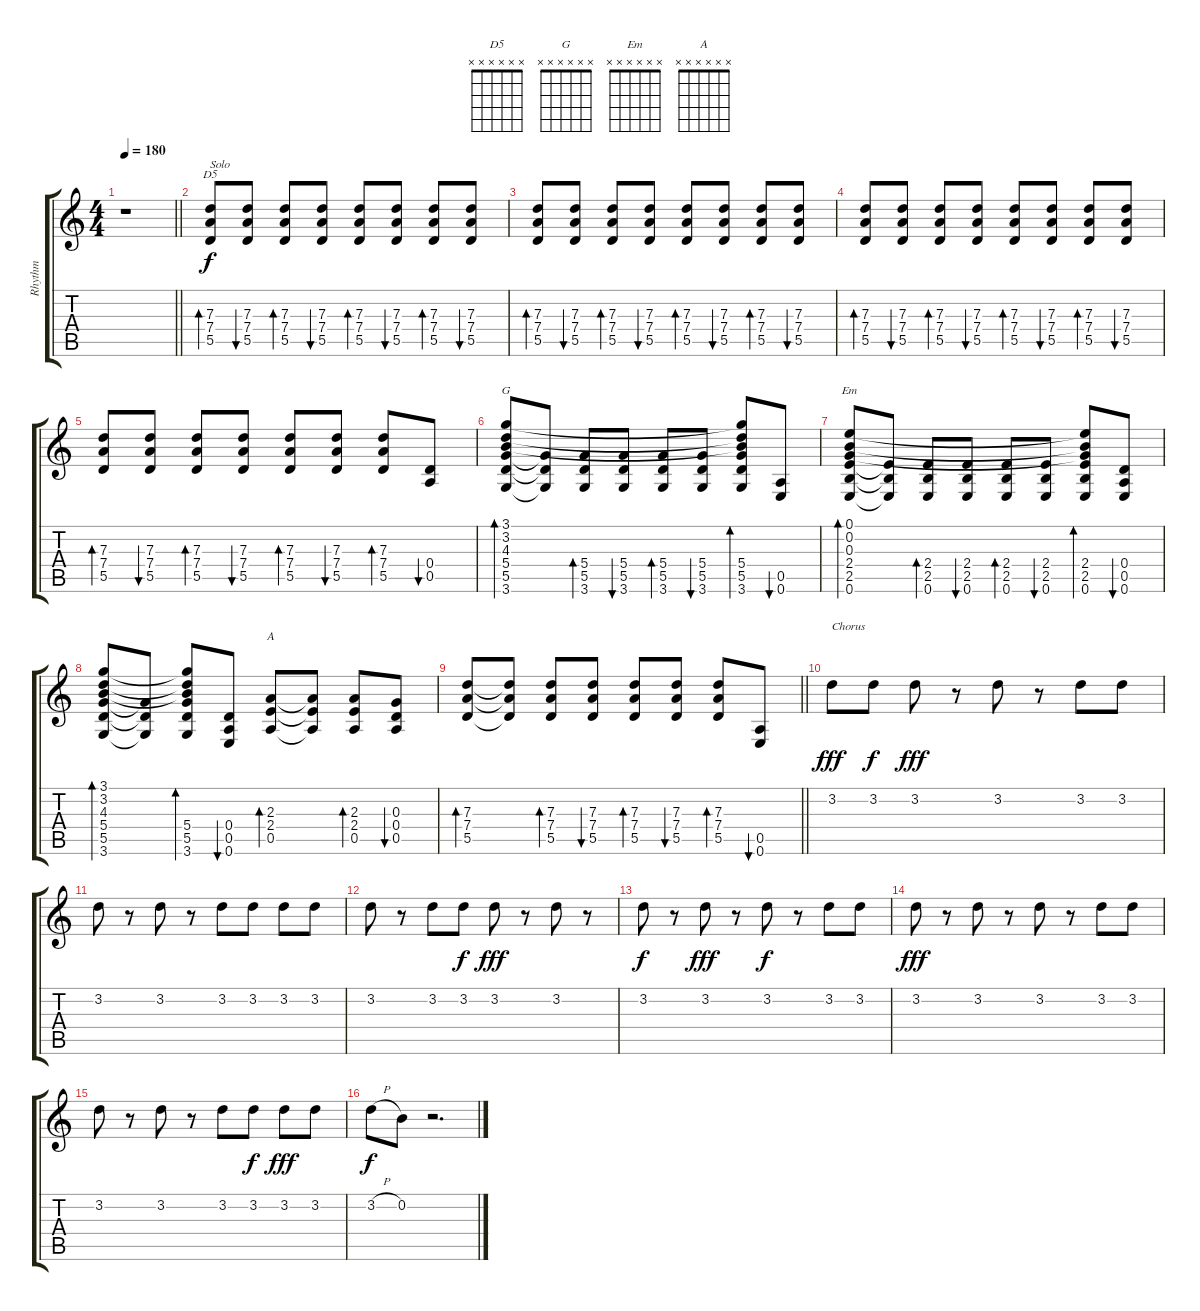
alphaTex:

\track ("Rhythm" "Rhythm") {instrument distortionguitar}
\staff {score tabs}
\tuning (E4 B3 G3 D3 A2 E2) {hide}
\chord ("D5" x x x x x x)
\chord ("G" x x x x x x)
\chord ("Em" x x x x x x)
\chord ("A" x x x x x x)
\ts (4 4)
\tempo 180
\clef g2
\barLineRight lightlight
\ks c
r.1{dy f} |
(7.3 7.4 5.5).8{bd 60 ch "D5" txt "Solo"} (7.3 7.4 5.5).8{bu 60} (7.3 7.4 5.5).8{bd 60} (7.3 7.4 5.5).8{bu 60} (7.3 7.4 5.5).8{bd 60} (7.3 7.4 5.5).8{bu 60} (7.3 7.4 5.5).8{bd 60} (7.3 7.4 5.5).8{bu 60} |
(7.3 7.4 5.5).8{bd 60} (7.3 7.4 5.5).8{bu 60} (7.3 7.4 5.5).8{bd 60} (7.3 7.4 5.5).8{bu 60} (7.3 7.4 5.5).8{bd 60} (7.3 7.4 5.5).8{bu 60} (7.3 7.4 5.5).8{bd 60} (7.3 7.4 5.5).8{bu 60} |
(7.3 7.4 5.5).8{bd 60} (7.3 7.4 5.5).8{bu 60} (7.3 7.4 5.5).8{bd 60} (7.3 7.4 5.5).8{bu 60} (7.3 7.4 5.5).8{bd 60} (7.3 7.4 5.5).8{bu 60} (7.3 7.4 5.5).8{bd 60} (7.3 7.4 5.5).8{bu 60} |
(7.3 7.4 5.5).8{bd 60} (7.3 7.4 5.5).8{bu 60} (7.3 7.4 5.5).8{bd 60} (7.3 7.4 5.5).8{bu 60} (7.3 7.4 5.5).8{bd 60} (7.3 7.4 5.5).8{bu 60} (7.3 7.4 5.5).8{bd 60} (0.4 0.5).8{bu 60} |
(3.1 3.2 4.3 5.4 5.5 3.6).8{bd 60 ch "G"} (5.4{t} 5.5{t} 3.6{t}).8 (5.4 5.5 3.6).8{bd 60} (5.4 5.5 3.6).8{bu 60} (5.4 5.5 3.6).8{bd 60} (5.4 5.5 3.6).8{bu 60} (3.1{t} 3.2{t} 4.3{t} 5.4 5.5 3.6).8{bd 60} (0.5 0.6).8{bu 60} |
(0.1 0.2 0.3 2.4 2.5 0.6).8{bd 60 ch "Em"} (2.4{t} 2.5{t} 0.6{t}).8 (2.4 2.5 0.6).8{bd 60} (2.4 2.5 0.6).8{bu 60} (2.4 2.5 0.6).8{bd 60} (2.4 2.5 0.6).8{bu 60} (0.1{t} 0.2{t} 0.3{t} 2.4 2.5 0.6).8{bd 60} (0.4 0.5 0.6).8{bu 60} |
(3.1 3.2 4.3 5.4 5.5 3.6).8{bd 60} (5.4{t} 5.5{t} 3.6{t}).8 (3.1{t} 3.2{t} 4.3{t} 5.4 5.5 3.6).8{bd 60} (0.4 0.5 0.6).8{bu 60} (2.3 2.4 0.5).8{bd 60 ch "A"} (2.3{t} 2.4{t} 0.5{t}).8 (2.3 2.4 0.5).8{bd 60} (0.3 0.4 0.5).8{bu 60} |
\barLineRight lightlight
(7.3 7.4 5.5).8{bd 60} (7.3{t} 7.4{t} 5.5{t}).8 (7.3 7.4 5.5).8{bd 60} (7.3 7.4 5.5).8{bu 60} (7.3 7.4 5.5).8{bd 60} (7.3 7.4 5.5).8{bu 60} (7.3 7.4 5.5).8{bd 60} (0.5 0.6).8{bu 60} |
3.2.8{txt "Chorus" dy fff} 3.2.8{dy f} 3.2.8{dy fff} r.8 3.2.8 r.8 3.2.8 3.2.8 |
3.2.8 r.8 3.2.8 r.8 3.2.8 3.2.8 3.2.8 3.2.8 |
3.2.8 r.8 3.2.8 3.2.8{dy f} 3.2.8{dy fff} r.8 3.2.8 r.8 |
3.2.8{dy f} r.8 3.2.8{dy fff} r.8 3.2.8{dy f} r.8 3.2.8 3.2.8 |
3.2.8{dy fff} r.8 3.2.8 r.8 3.2.8 r.8 3.2.8 3.2.8 |
3.2.8 r.8 3.2.8 r.8 3.2.8 3.2.8{dy f} 3.2.8{dy fff} 3.2.8 |
3.2{h}.8{dy f} 0.2.8 r.2{d}
